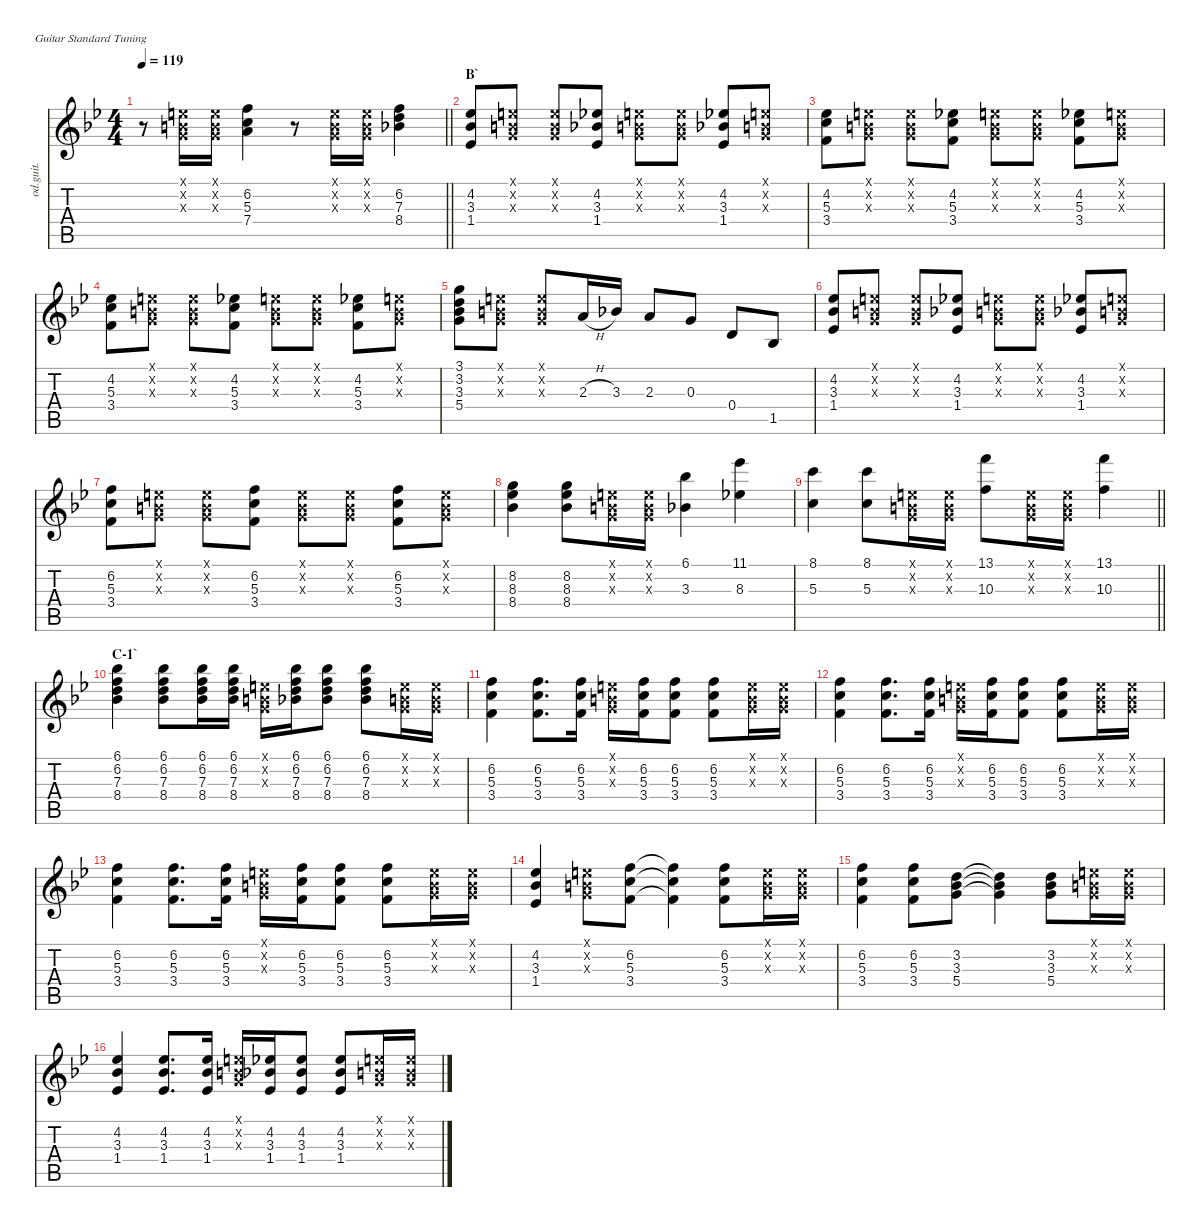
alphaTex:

\defaultSystemsLayout 4
\hideDynamics
\bracketExtendMode nobrackets
\otherSystemsTrackNameOrientation horizontal
\track ("Guitar 2" "od.guit.") {mute instrument overdrivenguitar}
\staff {score tabs}
\tuning (E4 B3 G3 D3 A2 E2)
\ts (4 4)
\tempo 119
\clef g2
\barLineRight lightlight
\ks bb
r.8{dy f beam Down} (0.1{x acc forcenatural} 0.2{x acc forcenatural} 0.3{x acc forcenatural}).16{beam Down} (0.1{x acc forcenatural} 0.2{x acc forcenatural} 0.3{x acc forcenatural}).16{beam Down} (6.2{acc forcenatural} 5.3{acc forcenatural} 7.4{acc forcenatural}).4{beam Down} r.8{beam Down} (0.1{x acc forcenatural} 0.2{x acc forcenatural} 0.3{x acc forcenatural}).16{beam Down} (0.1{x acc forcenatural} 0.2{x acc forcenatural} 0.3{x acc forcenatural}).16{beam Down} (6.2{acc forcenatural} 7.3{acc forcenatural} 8.4{acc b}).4{beam Down} |
\section ("" "B`")
(4.2{acc b} 3.3{acc b} 1.4{acc b}).8{beam Up} (0.1{x acc forcenatural} 0.2{x acc forcenatural} 0.3{x acc forcenatural}).8{beam Up} (0.1{x acc forcenatural} 0.2{x acc forcenatural} 0.3{x acc forcenatural}).8{beam Up} (4.2{acc b} 3.3{acc b} 1.4{acc b}).8{beam Up} (0.1{x acc forcenatural} 0.2{x acc forcenatural} 0.3{x acc forcenatural}).8{beam Down} (0.1{x acc forcenatural} 0.2{x acc forcenatural} 0.3{x acc forcenatural}).8{beam Down} (4.2{acc b} 3.3{acc b} 1.4{acc b}).8{beam Up} (0.1{x acc forcenatural} 0.2{x acc forcenatural} 0.3{x acc forcenatural}).8{beam Up} |
(4.2{acc b} 5.3{acc forcenatural} 3.4{acc forcenatural}).8{beam Down} (0.1{x acc forcenatural} 0.2{x acc forcenatural} 0.3{x acc forcenatural}).8{beam Down} (0.1{x acc forcenatural} 0.2{x acc forcenatural} 0.3{x acc forcenatural}).8{beam Down} (4.2{acc b} 5.3{acc forcenatural} 3.4{acc forcenatural}).8{beam Down} (0.1{x acc forcenatural} 0.2{x acc forcenatural} 0.3{x acc forcenatural}).8{beam Down} (0.1{x acc forcenatural} 0.2{x acc forcenatural} 0.3{x acc forcenatural}).8{beam Down} (4.2{acc b} 5.3{acc forcenatural} 3.4{acc forcenatural}).8{beam Down} (0.1{x acc forcenatural} 0.2{x acc forcenatural} 0.3{x acc forcenatural}).8{beam Down} |
(4.2{acc b} 5.3{acc forcenatural} 3.4{acc forcenatural}).8{beam Down} (0.1{x acc forcenatural} 0.2{x acc forcenatural} 0.3{x acc forcenatural}).8{beam Down} (0.1{x acc forcenatural} 0.2{x acc forcenatural} 0.3{x acc forcenatural}).8{beam Down} (4.2{acc b} 5.3{acc forcenatural} 3.4{acc forcenatural}).8{beam Down} (0.1{x acc forcenatural} 0.2{x acc forcenatural} 0.3{x acc forcenatural}).8{beam Down} (0.1{x acc forcenatural} 0.2{x acc forcenatural} 0.3{x acc forcenatural}).8{beam Down} (4.2{acc b} 5.3{acc forcenatural} 3.4{acc forcenatural}).8{beam Down} (0.1{x acc forcenatural} 0.2{x acc forcenatural} 0.3{x acc forcenatural}).8{beam Down} |
(3.1{acc forcenatural} 3.2{acc forcenatural} 3.3{acc b} 5.4{acc forcenatural}).8{beam Down} (0.1{x acc forcenatural} 0.2{x acc forcenatural} 0.3{x acc forcenatural}).8{beam Down} (0.1{x acc forcenatural} 0.2{x acc forcenatural} 0.3{x acc forcenatural}).8{beam Up} 2.3{h acc forcenatural}.16{beam Up} 3.3{acc b}.16{beam Up} 2.3{acc forcenatural}.8{beam Up} 0.3{acc forcenatural}.8{beam Up} 0.4{acc forcenatural}.8{beam Up} 1.5{acc b}.8{beam Up} |
(4.2{acc b} 3.3{acc b} 1.4{acc b}).8{beam Up} (0.1{x acc forcenatural} 0.2{x acc forcenatural} 0.3{x acc forcenatural}).8{beam Up} (0.1{x acc forcenatural} 0.2{x acc forcenatural} 0.3{x acc forcenatural}).8{beam Up} (4.2{acc b} 3.3{acc b} 1.4{acc b}).8{beam Up} (0.1{x acc forcenatural} 0.2{x acc forcenatural} 0.3{x acc forcenatural}).8{beam Down} (0.1{x acc forcenatural} 0.2{x acc forcenatural} 0.3{x acc forcenatural}).8{beam Down} (4.2{acc b} 3.3{acc b} 1.4{acc b}).8{beam Up} (0.1{x acc forcenatural} 0.2{x acc forcenatural} 0.3{x acc forcenatural}).8{beam Up} |
(6.2{acc forcenatural} 5.3{acc forcenatural} 3.4{acc forcenatural}).8{beam Down} (0.1{x acc forcenatural} 0.2{x acc forcenatural} 0.3{x acc forcenatural}).8{beam Down} (0.1{x acc forcenatural} 0.2{x acc forcenatural} 0.3{x acc forcenatural}).8{beam Down} (6.2{acc forcenatural} 5.3{acc forcenatural} 3.4{acc forcenatural}).8{beam Down} (0.1{x acc forcenatural} 0.2{x acc forcenatural} 0.3{x acc forcenatural}).8{beam Down} (0.1{x acc forcenatural} 0.2{x acc forcenatural} 0.3{x acc forcenatural}).8{beam Down} (6.2{acc forcenatural} 5.3{acc forcenatural} 3.4{acc forcenatural}).8{beam Down} (0.1{x acc forcenatural} 0.2{x acc forcenatural} 0.3{x acc forcenatural}).8{beam Down} |
(8.2{acc forcenatural} 8.3{acc b} 8.4{acc b}).4{beam Down} (8.2{acc forcenatural} 8.3{acc b} 8.4{acc b}).8{beam Down} (0.1{x acc forcenatural} 0.2{x acc forcenatural} 0.3{x acc forcenatural}).16{beam Down} (0.1{x acc forcenatural} 0.2{x acc forcenatural} 0.3{x acc forcenatural}).16{beam Down} (6.1{acc b} 3.3{acc b}).4{beam Down} (11.1{acc b} 8.3{acc b}).4{beam Down} |
\barLineRight lightlight
(8.1{acc forcenatural} 5.3{acc forcenatural}).4{beam Down} (8.1{acc forcenatural} 5.3{acc forcenatural}).8{beam Down} (0.1{x acc forcenatural} 0.2{x acc forcenatural} 0.3{x acc forcenatural}).16{beam Down} (0.1{x acc forcenatural} 0.2{x acc forcenatural} 0.3{x acc forcenatural}).16{beam Down} (13.1{acc forcenatural} 10.3{acc forcenatural}).8{beam Down} (0.1{x acc forcenatural} 0.2{x acc forcenatural} 0.3{x acc forcenatural}).16{beam Down} (0.1{x acc forcenatural} 0.2{x acc forcenatural} 0.3{x acc forcenatural}).16{beam Down} (13.1{acc forcenatural} 10.3{acc forcenatural}).4{beam Down} |
\section ("" "C-1`")
(6.1{acc b} 6.2{acc forcenatural} 7.3{acc forcenatural} 8.4{acc b}).4{beam Down} (6.1{acc b} 6.2{acc forcenatural} 7.3{acc forcenatural} 8.4{acc b}).8{beam Down} (6.1{acc b} 6.2{acc forcenatural} 7.3{acc forcenatural} 8.4{acc b}).16{beam Down} (6.1{acc b} 6.2{acc forcenatural} 7.3{acc forcenatural} 8.4{acc b}).16{beam Down} (0.1{x acc forcenatural} 0.2{x acc forcenatural} 0.3{x acc forcenatural}).16{beam Down} (6.1{acc b} 6.2{acc forcenatural} 7.3{acc forcenatural} 8.4{acc b}).16{beam Down} (6.1{acc b} 6.2{acc forcenatural} 7.3{acc forcenatural} 8.4{acc b}).8{beam Down} (6.1{acc b} 6.2{acc forcenatural} 7.3{acc forcenatural} 8.4{acc b}).8{beam Down} (0.1{x acc forcenatural} 0.2{x acc forcenatural} 0.3{x acc forcenatural}).16{beam Down} (0.1{x acc forcenatural} 0.2{x acc forcenatural} 0.3{x acc forcenatural}).16{beam Down} |
(6.2{acc forcenatural} 5.3{acc forcenatural} 3.4{acc forcenatural}).4{beam Down} (6.2{acc forcenatural} 5.3{acc forcenatural} 3.4{acc forcenatural}).8{d beam Down} (6.2{acc forcenatural} 5.3{acc forcenatural} 3.4{acc forcenatural}).16{beam Down} (0.1{x acc forcenatural} 0.2{x acc forcenatural} 0.3{x acc forcenatural}).16{beam Down} (6.2{acc forcenatural} 5.3{acc forcenatural} 3.4{acc forcenatural}).16{beam Down} (6.2{acc forcenatural} 5.3{acc forcenatural} 3.4{acc forcenatural}).8{beam Down} (6.2{acc forcenatural} 5.3{acc forcenatural} 3.4{acc forcenatural}).8{beam Down} (0.1{x acc forcenatural} 0.2{x acc forcenatural} 0.3{x acc forcenatural}).16{beam Down} (0.1{x acc forcenatural} 0.2{x acc forcenatural} 0.3{x acc forcenatural}).16{beam Down} |
(6.2{acc forcenatural} 5.3{acc forcenatural} 3.4{acc forcenatural}).4{beam Down} (6.2{acc forcenatural} 5.3{acc forcenatural} 3.4{acc forcenatural}).8{d beam Down} (6.2{acc forcenatural} 5.3{acc forcenatural} 3.4{acc forcenatural}).16{beam Down} (0.1{x acc forcenatural} 0.2{x acc forcenatural} 0.3{x acc forcenatural}).16{beam Down} (6.2{acc forcenatural} 5.3{acc forcenatural} 3.4{acc forcenatural}).16{beam Down} (6.2{acc forcenatural} 5.3{acc forcenatural} 3.4{acc forcenatural}).8{beam Down} (6.2{acc forcenatural} 5.3{acc forcenatural} 3.4{acc forcenatural}).8{beam Down} (0.1{x acc forcenatural} 0.2{x acc forcenatural} 0.3{x acc forcenatural}).16{beam Down} (0.1{x acc forcenatural} 0.2{x acc forcenatural} 0.3{x acc forcenatural}).16{beam Down} |
(6.2{acc forcenatural} 5.3{acc forcenatural} 3.4{acc forcenatural}).4{beam Down} (6.2{acc forcenatural} 5.3{acc forcenatural} 3.4{acc forcenatural}).8{d beam Down} (6.2{acc forcenatural} 5.3{acc forcenatural} 3.4{acc forcenatural}).16{beam Down} (0.1{x acc forcenatural} 0.2{x acc forcenatural} 0.3{x acc forcenatural}).16{beam Down} (6.2{acc forcenatural} 5.3{acc forcenatural} 3.4{acc forcenatural}).16{beam Down} (6.2{acc forcenatural} 5.3{acc forcenatural} 3.4{acc forcenatural}).8{beam Down} (6.2{acc forcenatural} 5.3{acc forcenatural} 3.4{acc forcenatural}).8{beam Down} (0.1{x acc forcenatural} 0.2{x acc forcenatural} 0.3{x acc forcenatural}).16{beam Down} (0.1{x acc forcenatural} 0.2{x acc forcenatural} 0.3{x acc forcenatural}).16{beam Down} |
(4.2{acc b} 3.3{acc b} 1.4{acc b}).4{beam Up} (0.1{x acc forcenatural} 0.2{x acc forcenatural} 0.3{x acc forcenatural}).8{beam Down} (6.2{acc forcenatural} 5.3{acc forcenatural} 3.4{acc forcenatural}).8{beam Down} (6.2{t acc forcenatural} 5.3{t acc forcenatural} 3.4{t acc forcenatural}).4{beam Down} (6.2{acc forcenatural} 5.3{acc forcenatural} 3.4{acc forcenatural}).8{beam Down} (0.1{x acc forcenatural} 0.2{x acc forcenatural} 0.3{x acc forcenatural}).16{beam Down} (0.1{x acc forcenatural} 0.2{x acc forcenatural} 0.3{x acc forcenatural}).16{beam Down} |
(6.2{acc forcenatural} 5.3{acc forcenatural} 3.4{acc forcenatural}).4{beam Down} (6.2{acc forcenatural} 5.3{acc forcenatural} 3.4{acc forcenatural}).8{beam Down} (3.2{acc forcenatural} 3.3{acc b} 5.4{acc forcenatural}).8{beam Down} (3.2{t acc forcenatural} 3.3{t acc b} 5.4{t acc forcenatural}).4{beam Down} (3.2{acc forcenatural} 3.3{acc b} 5.4{acc forcenatural}).8{beam Down} (0.1{x acc forcenatural} 0.2{x acc forcenatural} 0.3{x acc forcenatural}).16{beam Down} (0.1{x acc forcenatural} 0.2{x acc forcenatural} 0.3{x acc forcenatural}).16{beam Down} |
(4.2{acc b} 3.3{acc b} 1.4{acc b}).4{beam Up} (4.2{acc b} 3.3{acc b} 1.4{acc b}).8{d beam Up} (4.2{acc b} 3.3{acc b} 1.4{acc b}).16{beam Up} (0.1{x acc forcenatural} 0.2{x acc forcenatural} 0.3{x acc forcenatural}).16{beam Up} (4.2{acc b} 3.3{acc b} 1.4{acc b}).16{beam Up} (4.2{acc b} 3.3{acc b} 1.4{acc b}).8{beam Up} (4.2{acc b} 3.3{acc b} 1.4{acc b}).8{beam Up} (0.1{x acc forcenatural} 0.2{x acc forcenatural} 0.3{x acc forcenatural}).16{beam Up} (0.1{x acc forcenatural} 0.2{x acc forcenatural} 0.3{x acc forcenatural}).16{beam Up}
